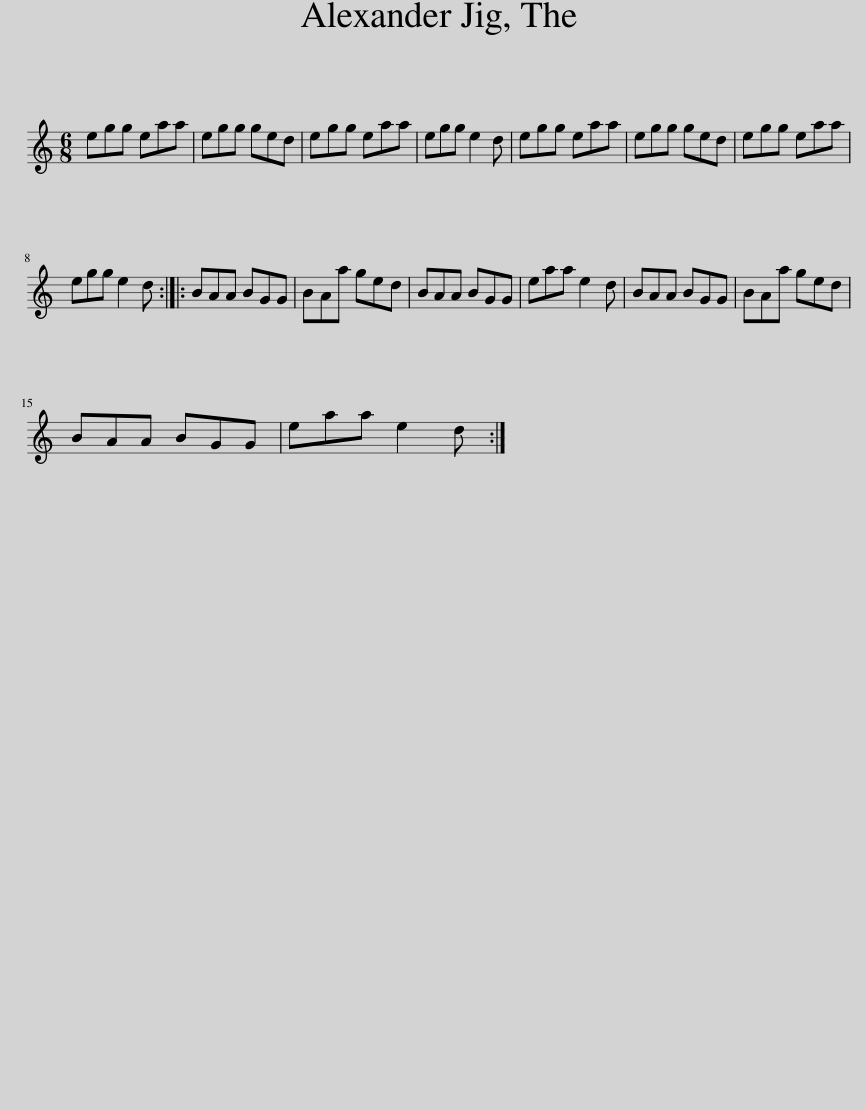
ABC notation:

X:1
L:1/8
M:6/8
I:linebreak $
K:C
V:1 treble
V:1
 egg eaa | egg ged | egg eaa | egg e2 d | egg eaa | %5
 egg ged | egg eaa |$ egg e2 d :: BAA BGG | BAa ged | %10
 BAA BGG | eaa e2 d | BAA BGG | BAa ged |$ BAA BGG | %15
 eaa e2 d :| %16
